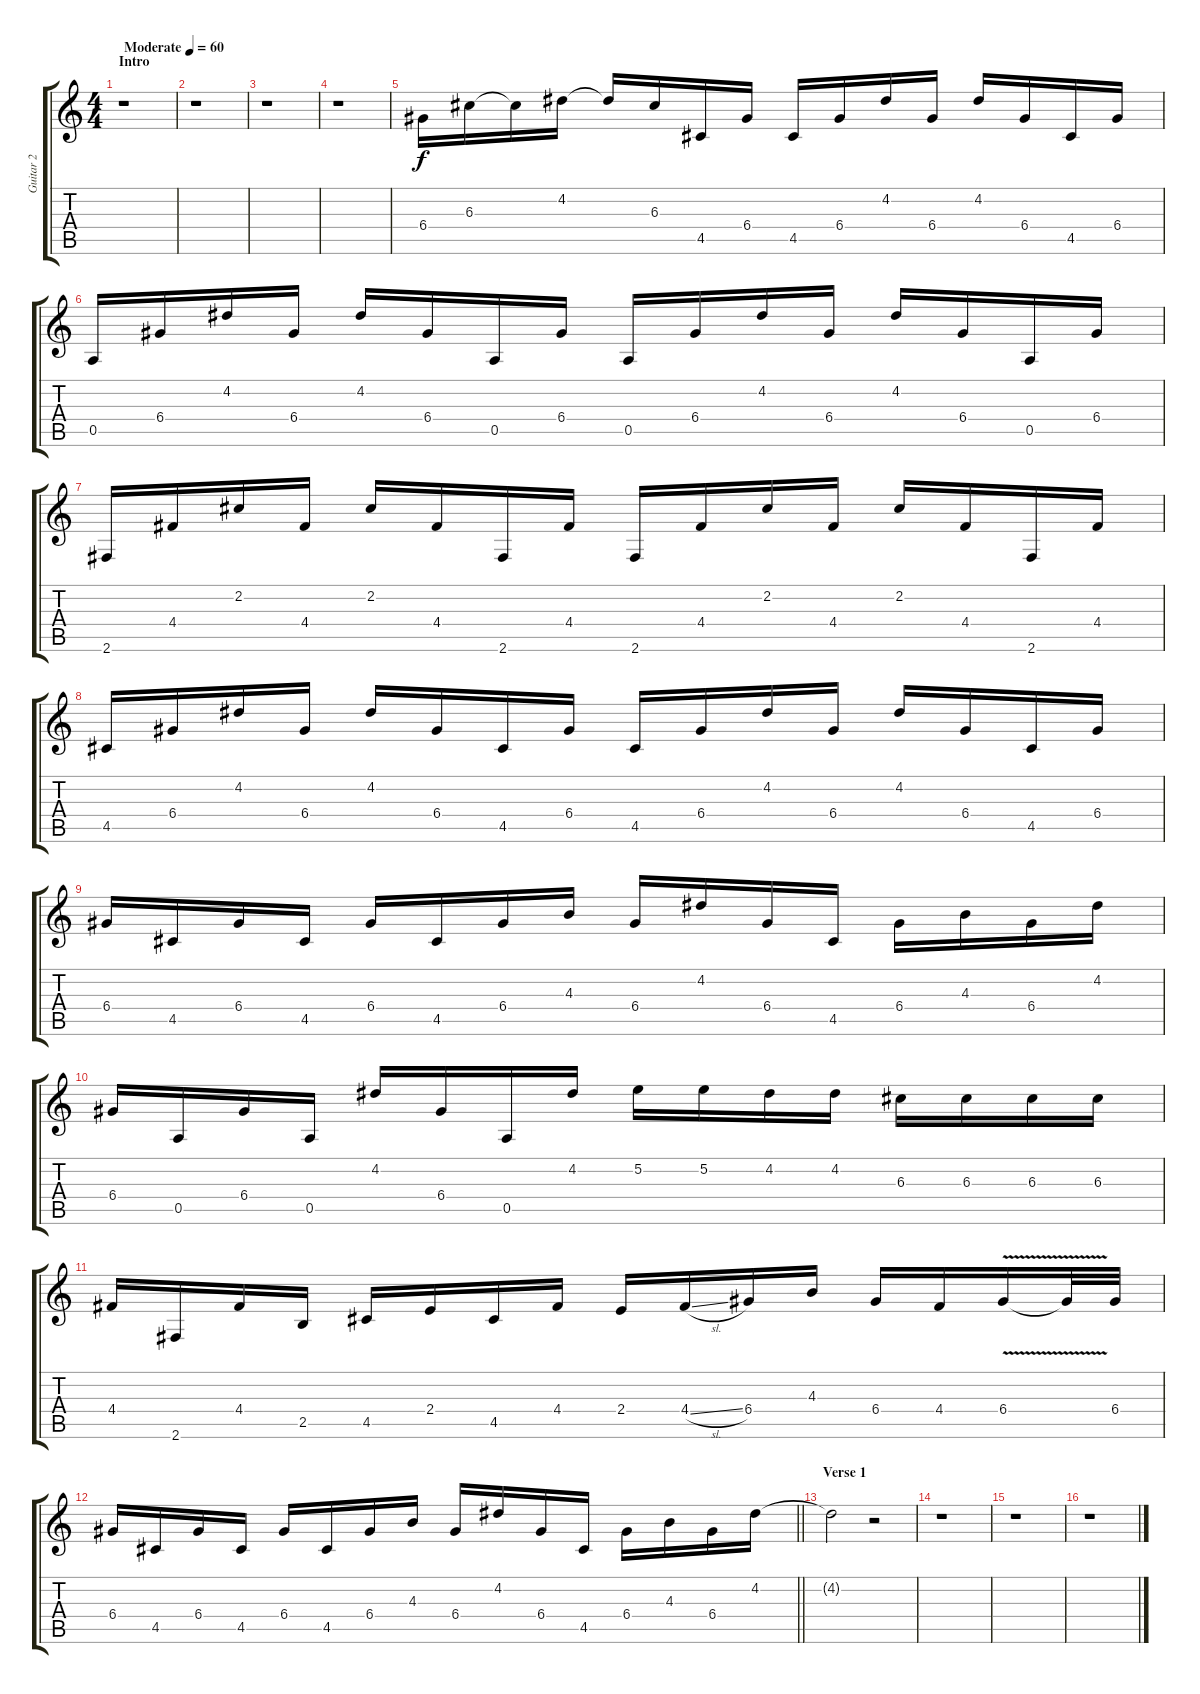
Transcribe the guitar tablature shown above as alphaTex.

\track ("Guitar 2" "Guitar 2") {instrument overdrivenguitar}
\staff {score tabs}
\tuning (E4 B3 G3 D3 A2 E2) {hide}
\ts (4 4)
\section ("" "Intro")
\tempo (60 "Moderate")
\clef g2
\ks c
r.1{dy f instrument overdrivenguitar} |
r.1 |
r.1 |
r.1 |
6.4.16 6.3.16 6.3{t}.16 4.2.16 4.2{t}.16 6.3.16 4.5.16 6.4.16 4.5.16 6.4.16 4.2.16 6.4.16 4.2.16 6.4.16 4.5.16 6.4.16 |
0.5.16 6.4.16 4.2.16 6.4.16 4.2.16 6.4.16 0.5.16 6.4.16 0.5.16 6.4.16 4.2.16 6.4.16 4.2.16 6.4.16 0.5.16 6.4.16 |
2.6.16 4.4.16 2.2.16 4.4.16 2.2.16 4.4.16 2.6.16 4.4.16 2.6.16 4.4.16 2.2.16 4.4.16 2.2.16 4.4.16 2.6.16 4.4.16 |
4.5.16 6.4.16 4.2.16 6.4.16 4.2.16 6.4.16 4.5.16 6.4.16 4.5.16 6.4.16 4.2.16 6.4.16 4.2.16 6.4.16 4.5.16 6.4.16 |
6.4.16{instrument overdrivenguitar} 4.5.16 6.4.16 4.5.16 6.4.16 4.5.16 6.4.16 4.3.16 6.4.16 4.2.16 6.4.16 4.5.16 6.4.16 4.3.16 6.4.16 4.2.16 |
6.4.16 0.5.16 6.4.16 0.5.16 4.2.16 6.4.16 0.5.16 4.2.16 5.2.16 5.2.16 4.2.16 4.2.16 6.3.16 6.3.16 6.3.16 6.3.16 |
4.4.16 2.6.16 4.4.16 2.5.16 4.5.16 2.4.16 4.5.16 4.4.16 2.4.16 4.4{sl}.16 6.4.16 4.3.16 6.4.16 4.4.16 6.4{v}.16 6.4{t}.32 6.4.32 |
\barLineRight lightlight
6.4.16 4.5.16 6.4.16 4.5.16 6.4.16 4.5.16 6.4.16 4.3.16 6.4.16 4.2.16 6.4.16 4.5.16 6.4.16 4.3.16 6.4.16 4.2.16 |
\section ("" "Verse 1")
4.2{t}.2 r.2 |
r.1 |
r.1 |
r.1
